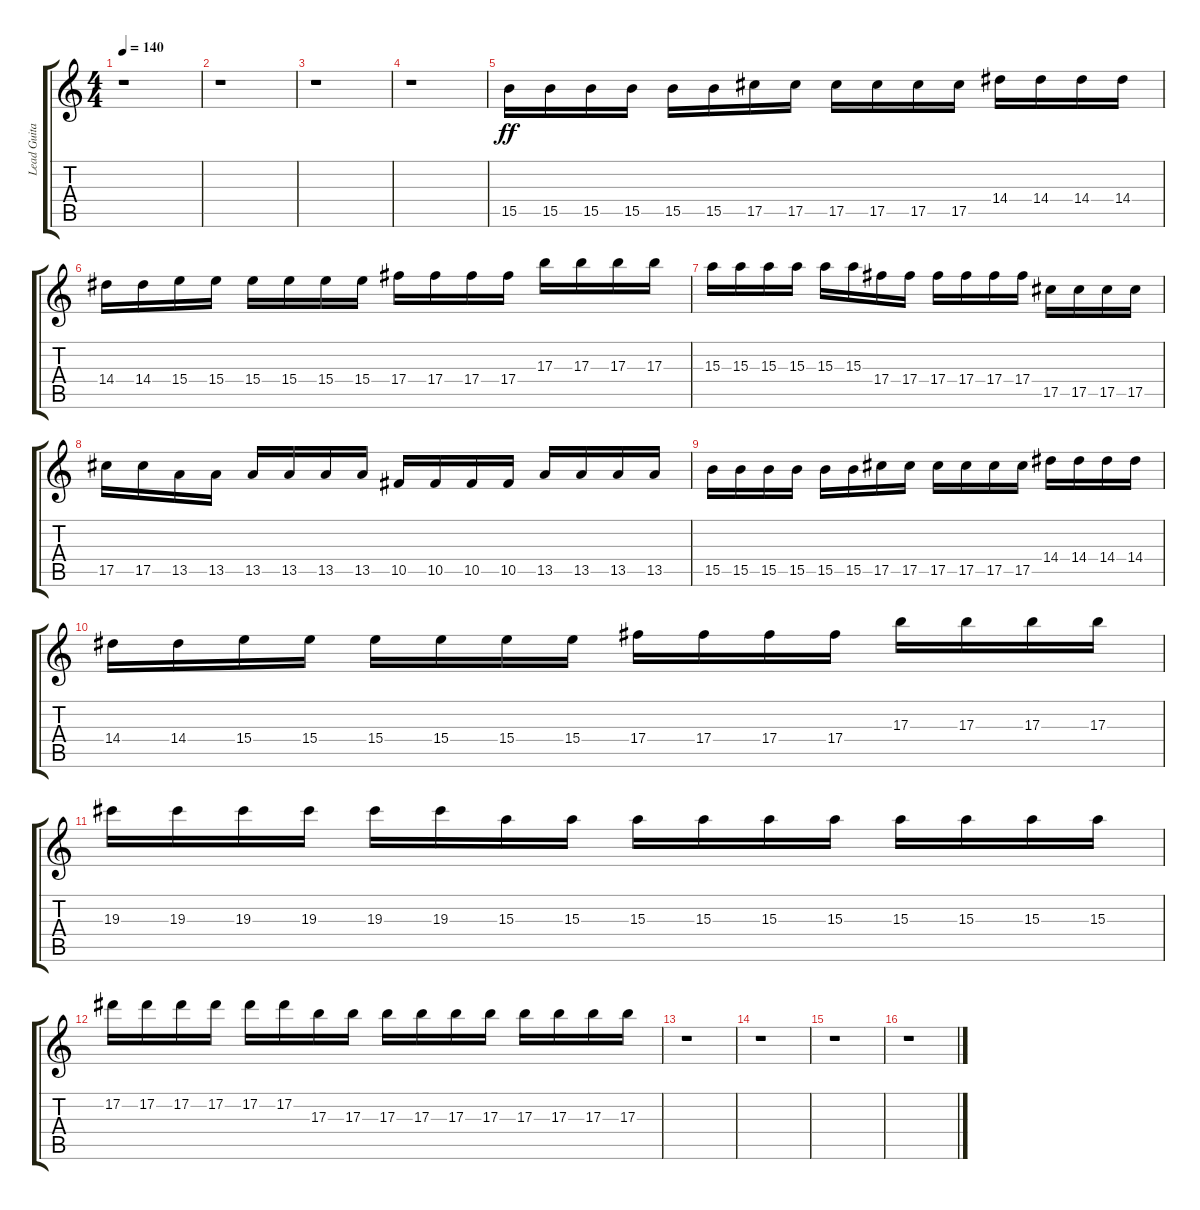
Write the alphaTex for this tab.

\track ("Lead Guitar" "Lead Guita") {instrument overdrivenguitar}
\staff {score tabs}
\tuning (Eb4 Bb3 Gb3 Db3 Ab2 Eb2) {hide}
\ts (4 4)
\tempo 140
\clef g2
\ks c
r.1{dy ff} |
r.1 |
r.1 |
r.1 |
15.5.16 15.5.16 15.5.16 15.5.16 15.5.16 15.5.16 17.5.16 17.5.16 17.5.16 17.5.16 17.5.16 17.5.16 14.4.16 14.4.16 14.4.16 14.4.16 |
14.4.16 14.4.16 15.4.16 15.4.16 15.4.16 15.4.16 15.4.16 15.4.16 17.4.16 17.4.16 17.4.16 17.4.16 17.3.16 17.3.16 17.3.16 17.3.16 |
15.3.16 15.3.16 15.3.16 15.3.16 15.3.16 15.3.16 17.4.16 17.4.16 17.4.16 17.4.16 17.4.16 17.4.16 17.5.16 17.5.16 17.5.16 17.5.16 |
17.5.16 17.5.16 13.5.16 13.5.16 13.5.16 13.5.16 13.5.16 13.5.16 10.5.16 10.5.16 10.5.16 10.5.16 13.5.16 13.5.16 13.5.16 13.5.16 |
15.5.16 15.5.16 15.5.16 15.5.16 15.5.16 15.5.16 17.5.16 17.5.16 17.5.16 17.5.16 17.5.16 17.5.16 14.4.16 14.4.16 14.4.16 14.4.16 |
14.4.16 14.4.16 15.4.16 15.4.16 15.4.16 15.4.16 15.4.16 15.4.16 17.4.16 17.4.16 17.4.16 17.4.16 17.3.16 17.3.16 17.3.16 17.3.16 |
19.3.16 19.3.16 19.3.16 19.3.16 19.3.16 19.3.16 15.3.16 15.3.16 15.3.16 15.3.16 15.3.16 15.3.16 15.3.16 15.3.16 15.3.16 15.3.16 |
17.2.16 17.2.16 17.2.16 17.2.16 17.2.16 17.2.16 17.3.16 17.3.16 17.3.16 17.3.16 17.3.16 17.3.16 17.3.16 17.3.16 17.3.16 17.3.16 |
r.1 |
r.1 |
r.1 |
r.1
